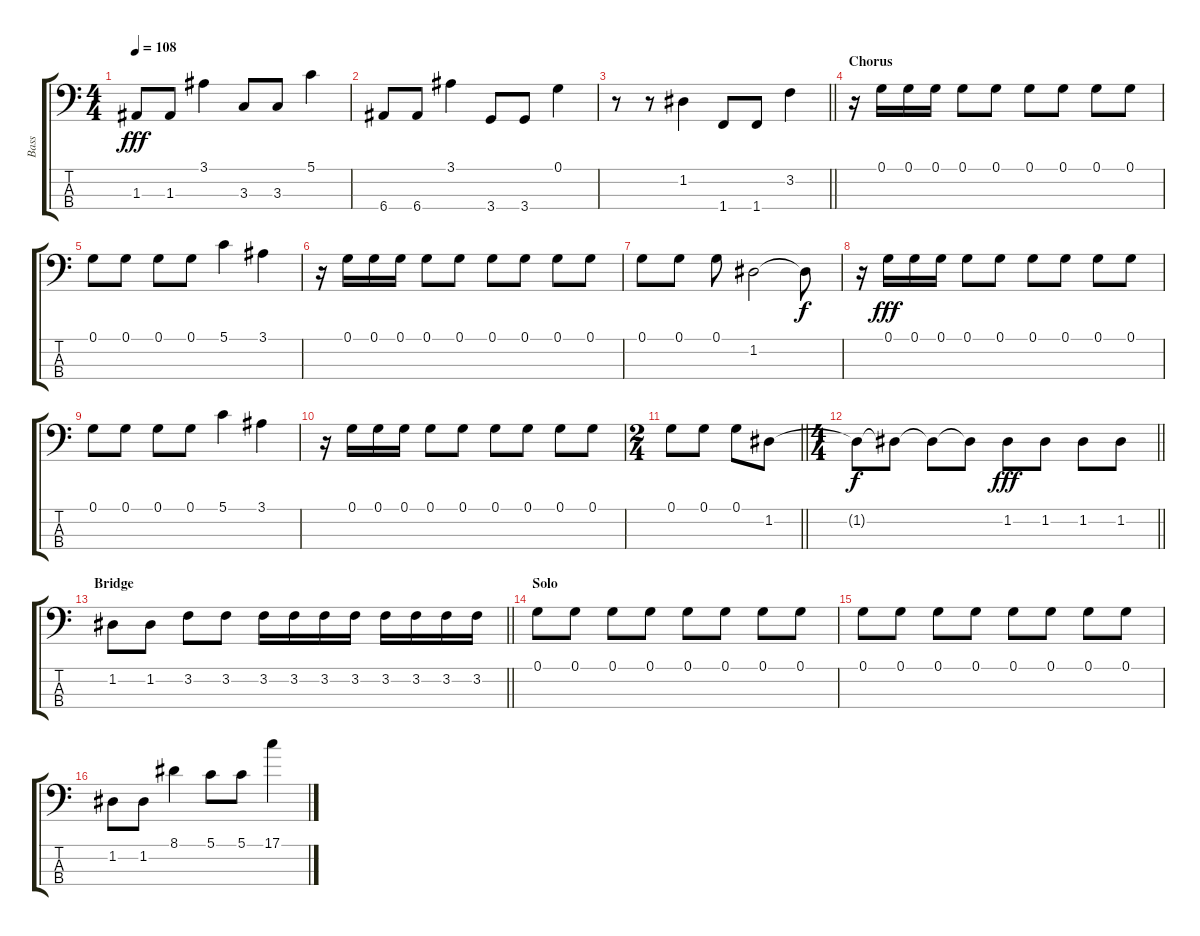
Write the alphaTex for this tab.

\track ("Bass" "Bass") {instrument electricbassfinger}
\staff {score tabs}
\tuning (G2 D2 A1 E1) {hide}
\ts (4 4)
\tempo 108
\clef f4
\ks c
1.3.8{dy fff} 1.3.8 3.1.4 3.3.8 3.3.8 5.1.4 |
6.4.8 6.4.8 3.1.4 3.4.8 3.4.8 0.1.4 |
\barLineRight lightlight
r.8 r.8 1.2.4 1.4.8 1.4.8 3.2.4 |
\section ("" "Chorus")
r.16 0.1.16 0.1.16 0.1.16 0.1.8 0.1.8 0.1.8 0.1.8 0.1.8 0.1.8 |
0.1.8 0.1.8 0.1.8 0.1.8 5.1.4 3.1.4 |
r.16 0.1.16 0.1.16 0.1.16 0.1.8 0.1.8 0.1.8 0.1.8 0.1.8 0.1.8 |
0.1.8 0.1.8 0.1.8 1.2.2 1.2{t}.8{dy f} |
r.16 0.1.16{dy fff} 0.1.16 0.1.16 0.1.8 0.1.8 0.1.8 0.1.8 0.1.8 0.1.8 |
0.1.8 0.1.8 0.1.8 0.1.8 5.1.4 3.1.4 |
r.16 0.1.16 0.1.16 0.1.16 0.1.8 0.1.8 0.1.8 0.1.8 0.1.8 0.1.8 |
\ts (2 4)
\barLineRight lightlight
0.1.8 0.1.8 0.1.8 1.2.8 |
\ts (4 4)
\barLineRight lightlight
1.2{t}.8{dy f} 1.2{t}.8 1.2{t}.8 1.2{t}.8 1.2.8{dy fff} 1.2.8 1.2.8 1.2.8 |
\section ("" "Bridge")
\barLineRight lightlight
1.2.8 1.2.8 3.2.8 3.2.8 3.2.16 3.2.16 3.2.16 3.2.16 3.2.16 3.2.16 3.2.16 3.2.16 |
\section ("" "Solo")
0.1.8 0.1.8 0.1.8 0.1.8 0.1.8 0.1.8 0.1.8 0.1.8 |
0.1.8 0.1.8 0.1.8 0.1.8 0.1.8 0.1.8 0.1.8 0.1.8 |
1.2.8 1.2.8 8.1.4 5.1.8 5.1.8 17.1.4
